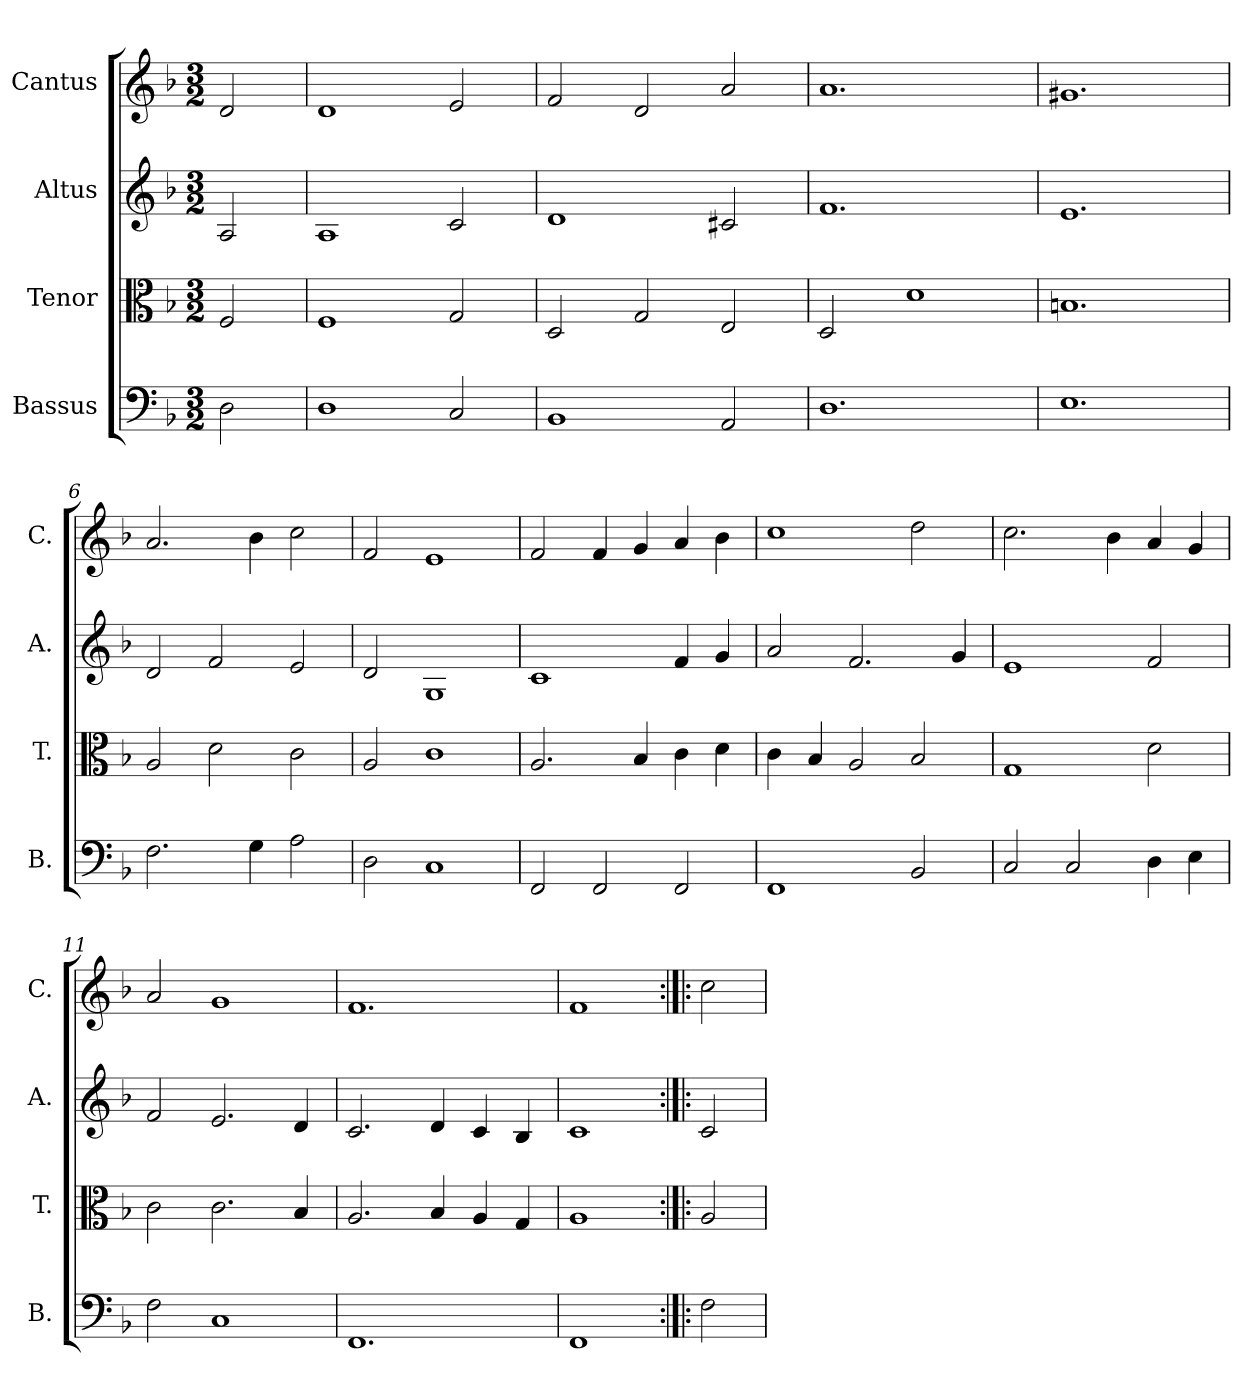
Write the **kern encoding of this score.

**kern	**kern	**kern	**kern
*part4	*part3	*part2	*part1
*staff4	*staff3	*staff2	*staff1
*I"Bassus	*I"Tenor	*I"Altus	*I"Cantus
*I'B.	*I'T.	*I'A.	*I'C.
*clefF4	*clefC3	*clefG2	*clefG2
*k[b-]	*k[b-]	*k[b-]	*k[b-]
*F:	*F:	*F:	*F:
*M3/2	*M3/2	*M3/2	*M3/2
=1	=1	=1	=1
2D\	2F/	2A/	2d/
=2	=2	=2	=2
1D\	1F/	1A/	1d/
2C/	2G/	2c/	2e/
=3	=3	=3	=3
1BB-/	2D/	1d/	2f/
.	2G/	.	2d/
2AA/	2E/	2c#X/	2a/
=4	=4	=4	=4
1.D\	2D/	1.f/	1.a/
.	1d\	.	.
=5	=5	=5	=5
1.E\	1.Bn/	1.e/	1.g#X/
=6	=6	=6	=6
2.F\	2A/	2d/	2.a/
.	2d\	2f/	.
4G\	.	.	4b-\
2A\	2c\	2e/	2cc\
=7	=7	=7	=7
2D\	2A/	2d/	2f/
1C/	1c\	1G/	1e/
=8	=8	=8	=8
2FF/	2.A/	1c/	2f/
2FF/	.	.	4f/
.	4B-/	.	4g/
2FF/	4c\	4f/	4a/
.	4d\	4g/	4b-\
=9	=9	=9	=9
1FF/	4c\	2a/	1cc\
.	4B-/	.	.
.	2A/	2.f/	.
2BB-/	2B-/	.	2dd\
.	.	4g/	.
=10	=10	=10	=10
2C/	1G/	1e/	2.cc\
2C/	.	.	.
.	.	.	4b-\
4D\	2d\	2f/	4a/
4E\	.	.	4g/
=11	=11	=11	=11
2F\	2c\	2f/	2a/
1C/	2.c\	2.e/	1g/
.	4B-/	4d/	.
!!LO:LB:g=z
=12	=12	=12	=12
1.FF/	2.A/	2.c/	1.f/
.	4B-/	4d/	.
.	4A/	4c/	.
.	4G/	4B-/	.
=13	=13	=13	=13
1FF/	1A/	1c/	1f/
=14:|!|:	=14:|!|:	=14:|!|:	=14:|!|:
2F\	2A/	2c/	2cc\
=	=	=	=
*-	*-	*-	*-
